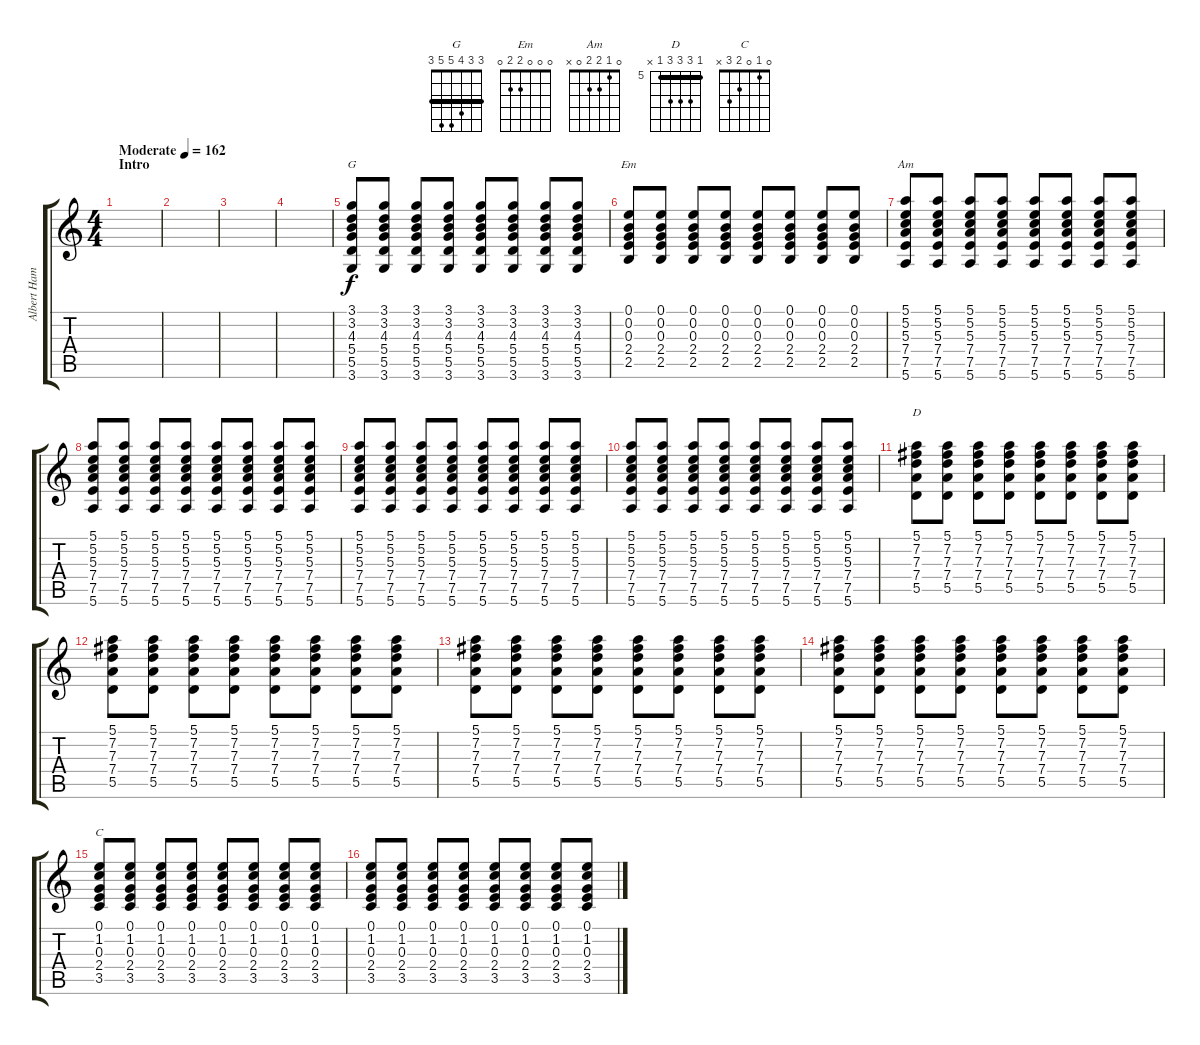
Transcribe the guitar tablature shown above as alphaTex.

\track ("Albert Hammond Jr" "Albert Ham") {instrument overdrivenguitar}
\staff {score tabs}
\tuning (E4 B3 G3 D3 A2 E2) {hide}
\chord ("G" 3 3 4 5 5 3) {barre 3}
\chord ("Em" 0 0 0 2 2 0)
\chord ("Am" 0 1 2 2 0 x)
\chord ("D" 5 7 7 7 5 x) {firstfret 5 barre 5}
\chord ("C" 0 1 0 2 3 x)
\ts (4 4)
\section ("" "Intro")
\tempo (162 "Moderate")
\clef g2
\ks c
|
|
|
|
(3.1 3.2 4.3 5.4 5.5 3.6).8{ch "G"} (3.1 3.2 4.3 5.4 5.5 3.6).8 (3.1 3.2 4.3 5.4 5.5 3.6).8 (3.1 3.2 4.3 5.4 5.5 3.6).8 (3.1 3.2 4.3 5.4 5.5 3.6).8 (3.1 3.2 4.3 5.4 5.5 3.6).8 (3.1 3.2 4.3 5.4 5.5 3.6).8 (3.1 3.2 4.3 5.4 5.5 3.6).8 |
(0.1 0.2 0.3 2.4 2.5).8{ch "Em"} (0.1 0.2 0.3 2.4 2.5).8 (0.1 0.2 0.3 2.4 2.5).8 (0.1 0.2 0.3 2.4 2.5).8 (0.1 0.2 0.3 2.4 2.5).8 (0.1 0.2 0.3 2.4 2.5).8 (0.1 0.2 0.3 2.4 2.5).8 (0.1 0.2 0.3 2.4 2.5).8 |
(5.1 5.2 5.3 7.4 7.5 5.6).8{ch "Am"} (5.1 5.2 5.3 7.4 7.5 5.6).8 (5.1 5.2 5.3 7.4 7.5 5.6).8 (5.1 5.2 5.3 7.4 7.5 5.6).8 (5.1 5.2 5.3 7.4 7.5 5.6).8 (5.1 5.2 5.3 7.4 7.5 5.6).8 (5.1 5.2 5.3 7.4 7.5 5.6).8 (5.1 5.2 5.3 7.4 7.5 5.6).8 |
(5.1 5.2 5.3 7.4 7.5 5.6).8 (5.1 5.2 5.3 7.4 7.5 5.6).8 (5.1 5.2 5.3 7.4 7.5 5.6).8 (5.1 5.2 5.3 7.4 7.5 5.6).8 (5.1 5.2 5.3 7.4 7.5 5.6).8 (5.1 5.2 5.3 7.4 7.5 5.6).8 (5.1 5.2 5.3 7.4 7.5 5.6).8 (5.1 5.2 5.3 7.4 7.5 5.6).8 |
(5.1 5.2 5.3 7.4 7.5 5.6).8 (5.1 5.2 5.3 7.4 7.5 5.6).8 (5.1 5.2 5.3 7.4 7.5 5.6).8 (5.1 5.2 5.3 7.4 7.5 5.6).8 (5.1 5.2 5.3 7.4 7.5 5.6).8 (5.1 5.2 5.3 7.4 7.5 5.6).8 (5.1 5.2 5.3 7.4 7.5 5.6).8 (5.1 5.2 5.3 7.4 7.5 5.6).8 |
(5.1 5.2 5.3 7.4 7.5 5.6).8 (5.1 5.2 5.3 7.4 7.5 5.6).8 (5.1 5.2 5.3 7.4 7.5 5.6).8 (5.1 5.2 5.3 7.4 7.5 5.6).8 (5.1 5.2 5.3 7.4 7.5 5.6).8 (5.1 5.2 5.3 7.4 7.5 5.6).8 (5.1 5.2 5.3 7.4 7.5 5.6).8 (5.1 5.2 5.3 7.4 7.5 5.6).8 |
(5.1 7.2 7.3 7.4 5.5).8{ch "D"} (5.1 7.2 7.3 7.4 5.5).8 (5.1 7.2 7.3 7.4 5.5).8 (5.1 7.2 7.3 7.4 5.5).8 (5.1 7.2 7.3 7.4 5.5).8 (5.1 7.2 7.3 7.4 5.5).8 (5.1 7.2 7.3 7.4 5.5).8 (5.1 7.2 7.3 7.4 5.5).8 |
(5.1 7.2 7.3 7.4 5.5).8 (5.1 7.2 7.3 7.4 5.5).8 (5.1 7.2 7.3 7.4 5.5).8 (5.1 7.2 7.3 7.4 5.5).8 (5.1 7.2 7.3 7.4 5.5).8 (5.1 7.2 7.3 7.4 5.5).8 (5.1 7.2 7.3 7.4 5.5).8 (5.1 7.2 7.3 7.4 5.5).8 |
(5.1 7.2 7.3 7.4 5.5).8 (5.1 7.2 7.3 7.4 5.5).8 (5.1 7.2 7.3 7.4 5.5).8 (5.1 7.2 7.3 7.4 5.5).8 (5.1 7.2 7.3 7.4 5.5).8 (5.1 7.2 7.3 7.4 5.5).8 (5.1 7.2 7.3 7.4 5.5).8 (5.1 7.2 7.3 7.4 5.5).8 |
(5.1 7.2 7.3 7.4 5.5).8 (5.1 7.2 7.3 7.4 5.5).8 (5.1 7.2 7.3 7.4 5.5).8 (5.1 7.2 7.3 7.4 5.5).8 (5.1 7.2 7.3 7.4 5.5).8 (5.1 7.2 7.3 7.4 5.5).8 (5.1 7.2 7.3 7.4 5.5).8 (5.1 7.2 7.3 7.4 5.5).8 |
(0.1 1.2 0.3 2.4 3.5).8{ch "C"} (0.1 1.2 0.3 2.4 3.5).8 (0.1 1.2 0.3 2.4 3.5).8 (0.1 1.2 0.3 2.4 3.5).8 (0.1 1.2 0.3 2.4 3.5).8 (0.1 1.2 0.3 2.4 3.5).8 (0.1 1.2 0.3 2.4 3.5).8 (0.1 1.2 0.3 2.4 3.5).8 |
(0.1 1.2 0.3 2.4 3.5).8 (0.1 1.2 0.3 2.4 3.5).8 (0.1 1.2 0.3 2.4 3.5).8 (0.1 1.2 0.3 2.4 3.5).8 (0.1 1.2 0.3 2.4 3.5).8 (0.1 1.2 0.3 2.4 3.5).8 (0.1 1.2 0.3 2.4 3.5).8 (0.1 1.2 0.3 2.4 3.5).8
